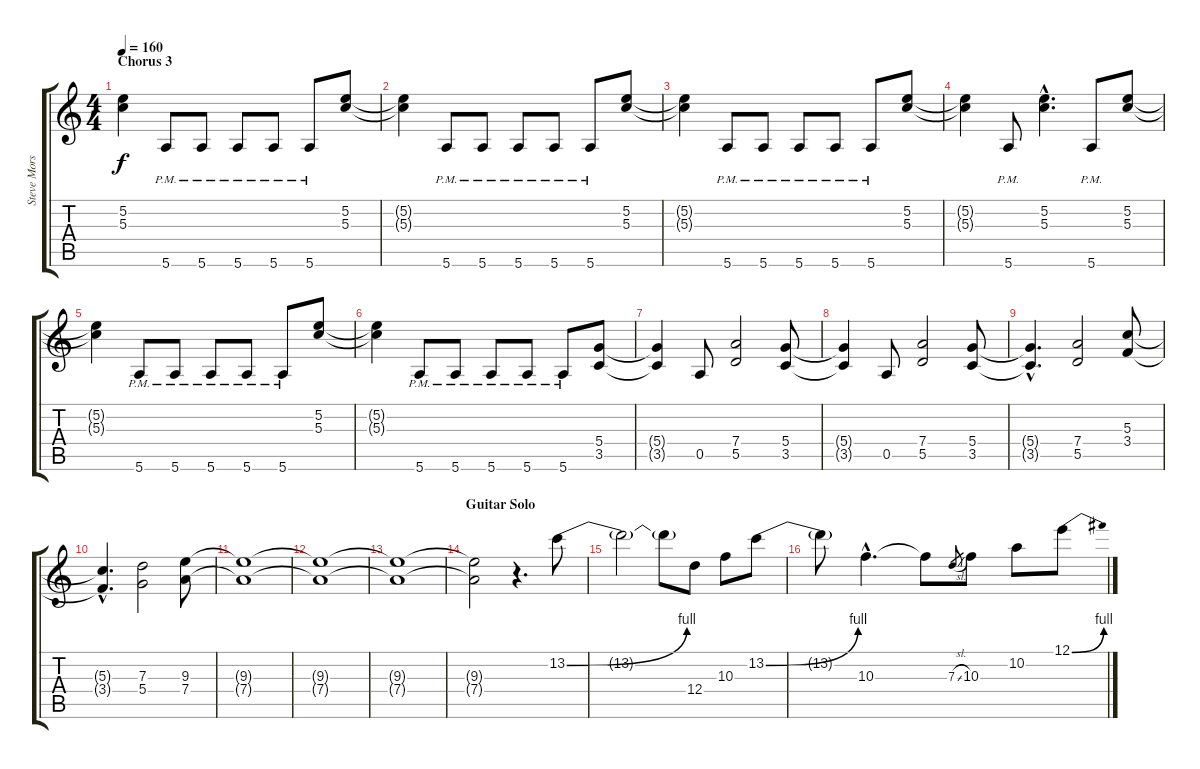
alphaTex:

\track ("Steve Morse" "Steve Mors") {instrument overdrivenguitar}
\staff {score tabs}
\tuning (E4 B3 G3 D3 A2 E2) {hide}
\ts (4 4)
\section ("" "Chorus 3")
\tempo 160
\clef g2
\ks c
(5.2{t} 5.3{t}).4{dy f} 5.6{pm}.8 5.6{pm}.8 5.6{pm}.8 5.6{pm}.8 5.6{pm}.8 (5.2 5.3).8 |
(5.2{t} 5.3{t}).4 5.6{pm}.8 5.6{pm}.8 5.6{pm}.8 5.6{pm}.8 5.6{pm}.8 (5.2 5.3).8 |
(5.2{t} 5.3{t}).4 5.6{pm}.8 5.6{pm}.8 5.6{pm}.8 5.6{pm}.8 5.6{pm}.8 (5.2 5.3).8 |
(5.2{t} 5.3{t}).4 5.6{pm}.8 (5.2{hac} 5.3{hac}).4{d} 5.6{pm}.8 (5.2 5.3).8 |
(5.2{t} 5.3{t}).4 5.6{pm}.8 5.6{pm}.8 5.6{pm}.8 5.6{pm}.8 5.6{pm}.8 (5.2 5.3).8 |
(5.2{t} 5.3{t}).4 5.6{pm}.8 5.6{pm}.8 5.6{pm}.8 5.6{pm}.8 5.6{pm}.8 (5.4 3.5).8 |
(5.4{t} 3.5{t}).4 0.5.8 (7.4 5.5).2 (5.4 3.5).8 |
(5.4{t} 3.5{t}).4 0.5.8 (7.4 5.5).2 (5.4 3.5).8 |
(5.4{hac t} 3.5{hac t}).4{d} (7.4 5.5).2 (5.3 3.4).8 |
(5.3{hac t} 3.4{hac t}).4{d} (7.3 5.4).2 (9.3 7.4).8 |
(9.3{t} 7.4{t}).1 |
(9.3{t} 7.4{t}).1 |
(9.3{t} 7.4{t}).1 |
\section ("" "Guitar Solo")
(9.3{t} 7.4{t}).2{instrument overdrivenguitar} r.4{d} 13.2{be (bend 0 0 60 4)}.8 |
13.2{t}.2 13.2{t}.8 12.4.8 10.3.8 13.2{be (bend 0 0 60 4)}.8 |
13.2{t}.8 10.3{hac}.4{d} 10.3{t}.8 7.3{sl}.8{gr} 10.3.8 10.2.8 12.1{be (bend 0 0 60 4)}.8
